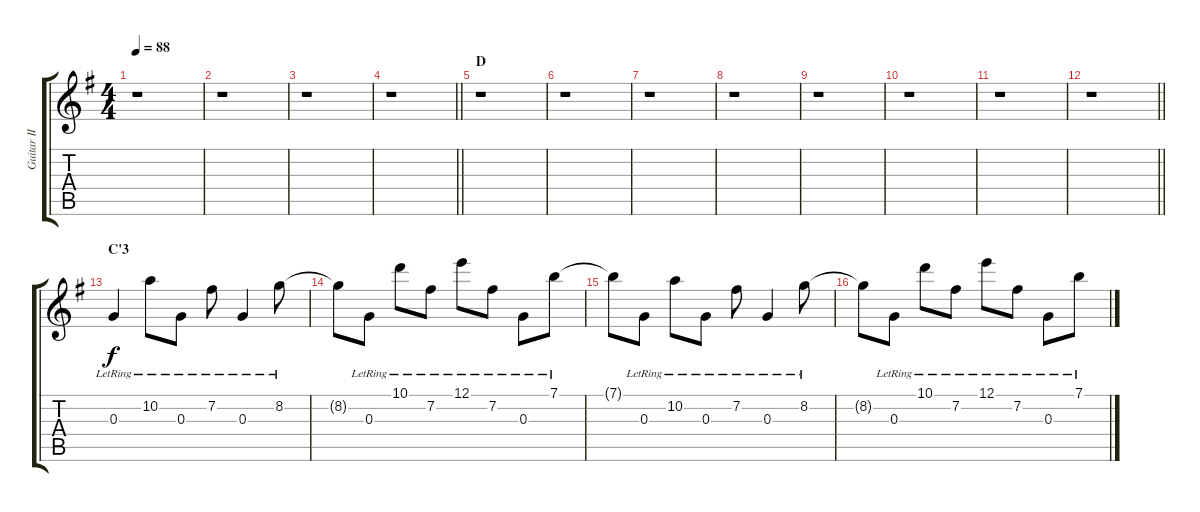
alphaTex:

\track ("Guitar II" "Guitar II") {instrument electricguitarclean}
\staff {score tabs}
\tuning (E4 B3 G3 D3 A2 E2) {hide}
\ts (4 4)
\tempo 88
\clef g2
\ks g
r.1{dy f} |
r.1 |
r.1 |
\barLineRight lightlight
r.1 |
\section ("" "D")
r.1 |
r.1 |
r.1 |
r.1 |
r.1 |
r.1 |
r.1 |
\barLineRight lightlight
r.1 |
\section ("" "C'3")
0.3{lr}.4 10.2{lr}.8 0.3{lr}.8 7.2{lr}.8 0.3{lr}.4 8.2{lr}.8 |
8.2{t}.8 0.3{lr}.8 10.1{lr}.8 7.2{lr}.8 12.1{lr}.8 7.2{lr}.8 0.3{lr}.8 7.1{lr}.8 |
7.1{t}.8 0.3{lr}.8 10.2{lr}.8 0.3{lr}.8 7.2{lr}.8 0.3{lr}.4 8.2{lr}.8 |
8.2{t}.8 0.3{lr}.8 10.1{lr}.8 7.2{lr}.8 12.1{lr}.8 7.2{lr}.8 0.3{lr}.8 7.1{lr}.8
